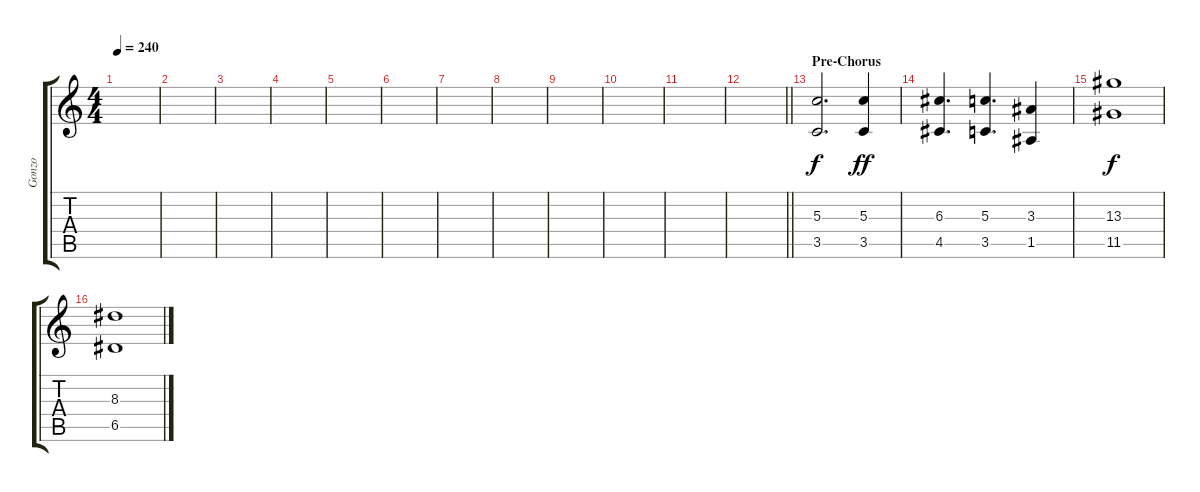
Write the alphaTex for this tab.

\track ("Gonzo" "Gonzo") {instrument distortionguitar}
\staff {score tabs}
\tuning (E4 B3 G3 D3 A2 E2) {hide}
\ts (4 4)
\tempo 240
\clef g2
\ks c
|
|
|
|
|
|
|
|
|
|
|
\barLineRight lightlight
|
\section ("" "Pre-Chorus")
(5.3 3.5).2{d} (5.3 3.5).4{dy ff} |
(6.3 4.5).4{d} (5.3 3.5).4{d} (3.3 1.5).4 |
(13.3 11.5).1{dy f} |
(8.3 6.5).1
